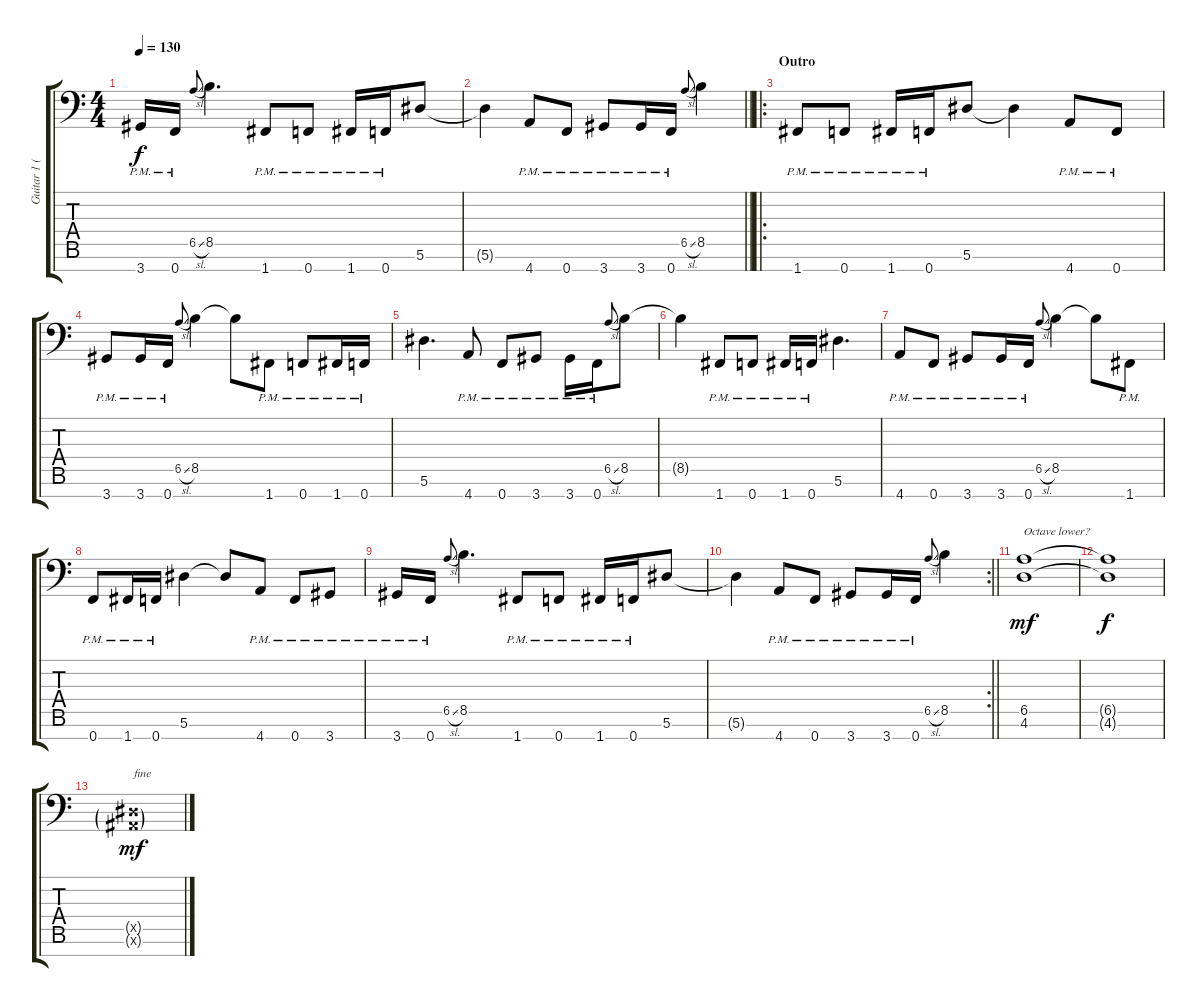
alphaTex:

\track ("Guitar 1 (Marten Hagstrom)" "Guitar 1 (") {instrument distortionguitar}
\staff {score tabs}
\tuning (Bb3 F3 Db3 Ab2 Eb2 Bb1 F1) {hide}
\ts (4 4)
\tempo 130
\clef f4
\ks c
3.7{pm}.16{dy f} 0.7{pm}.16 6.5{sl}.8{gr onbeat} 8.5.4{d} 1.7{pm}.8 0.7{pm}.8 1.7{pm}.16 0.7{pm}.16 5.6.8 |
\barLineRight lightlight
5.6{t}.4 4.7{pm}.8 0.7{pm}.8 3.7{pm}.8 3.7{pm}.16 0.7{pm}.16 6.5{sl}.8{gr onbeat} 8.5.4 |
\ro
\section ("" "Outro")
1.7{pm}.8 0.7{pm}.8 1.7{pm}.16 0.7{pm}.16 5.6.8 5.6{t}.4 4.7{pm}.8 0.7{pm}.8 |
3.7{pm}.8 3.7{pm}.16 0.7{pm}.16 6.5{sl}.8{gr onbeat} 8.5.4 8.5{t}.8 1.7{pm}.8 0.7{pm}.8 1.7{pm}.16 0.7{pm}.16 |
5.6.4{d} 4.7{pm}.8 0.7{pm}.8 3.7{pm}.8 3.7{pm}.16 0.7{pm}.16 6.5{sl}.8{gr onbeat} 8.5.8 |
8.5{t}.4 1.7{pm}.8 0.7{pm}.8 1.7{pm}.16 0.7{pm}.16 5.6.4{d} |
4.7{pm}.8 0.7{pm}.8 3.7{pm}.8 3.7{pm}.16 0.7{pm}.16 6.5{sl}.8{gr onbeat} 8.5.4 8.5{t}.8 1.7{pm}.8 |
0.7{pm}.8 1.7{pm}.16 0.7{pm}.16 5.6.4 5.6{t}.8 4.7{pm}.8 0.7{pm}.8 3.7{pm}.8 |
3.7{pm}.16 0.7{pm}.16 6.5{sl}.8{gr onbeat} 8.5.4{d} 1.7{pm}.8 0.7{pm}.8 1.7{pm}.16 0.7{pm}.16 5.6.8 |
\rc 2
\barLineRight lightlight
5.6{t}.4 4.7{pm}.8 0.7{pm}.8 3.7{pm}.8 3.7{pm}.16 0.7{pm}.16 6.5{sl}.8{gr onbeat} 8.5.4 |
(6.5 4.6).1{txt "Octave lower?" dy mf} |
(6.5{t} 4.6{t}).1{dy f} |
(0.5{g x} 0.6{g x}).1{txt "fine" dy mf}
